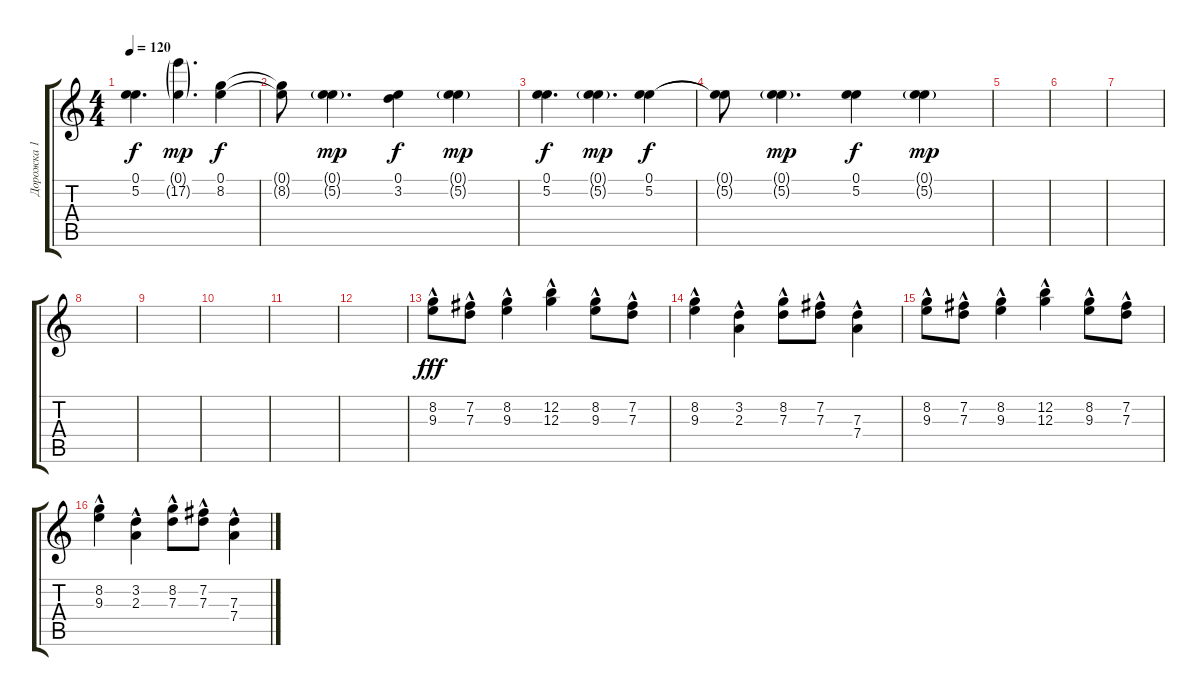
\track ("Дорожка 1" "Дорожка 1") {instrument acousticguitarnylon}
\staff {score tabs}
\tuning (E4 B3 G3 D3 A2 E2) {hide}
\ts (4 4)
\tempo 120
\clef g2
\ks c
(0.1 5.2).4{d dy f} (0.1{g} 17.2{g}).4{d dy mp} (0.1 8.2).4{dy f} |
(0.1{t} 8.2{t}).8 (0.1{g} 5.2{g}).4{d dy mp} (0.1 3.2).4{dy f} (0.1{g} 5.2{g}).4{dy mp} |
(0.1 5.2).4{d dy f} (0.1{g} 5.2{g}).4{d dy mp} (0.1 5.2).4{dy f} |
(0.1{t} 5.2{t}).8 (0.1{g} 5.2{g}).4{d dy mp} (0.1 5.2).4{dy f} (0.1{g} 5.2{g}).4{dy mp} |
|
|
|
|
|
|
|
|
(8.2{hac} 9.3{hac}).8{dy fff instrument acousticguitarnylon} (7.2{hac} 7.3{hac}).8 (8.2{hac} 9.3{hac}).4 (12.2{hac} 12.3{hac}).4 (8.2{hac} 9.3{hac}).8 (7.2{hac} 7.3{hac}).8 |
(8.2{hac} 9.3{hac}).4 (3.2{hac} 2.3{hac}).4 (8.2{hac} 7.3{hac}).8 (7.2{hac} 7.3{hac}).8 (7.3{hac} 7.4{hac}).4 |
(8.2{hac} 9.3{hac}).8 (7.2{hac} 7.3{hac}).8 (8.2{hac} 9.3{hac}).4 (12.2{hac} 12.3{hac}).4 (8.2{hac} 9.3{hac}).8 (7.2{hac} 7.3{hac}).8 |
(8.2{hac} 9.3{hac}).4 (3.2{hac} 2.3{hac}).4 (8.2{hac} 7.3{hac}).8 (7.2{hac} 7.3{hac}).8 (7.3{hac} 7.4{hac}).4
